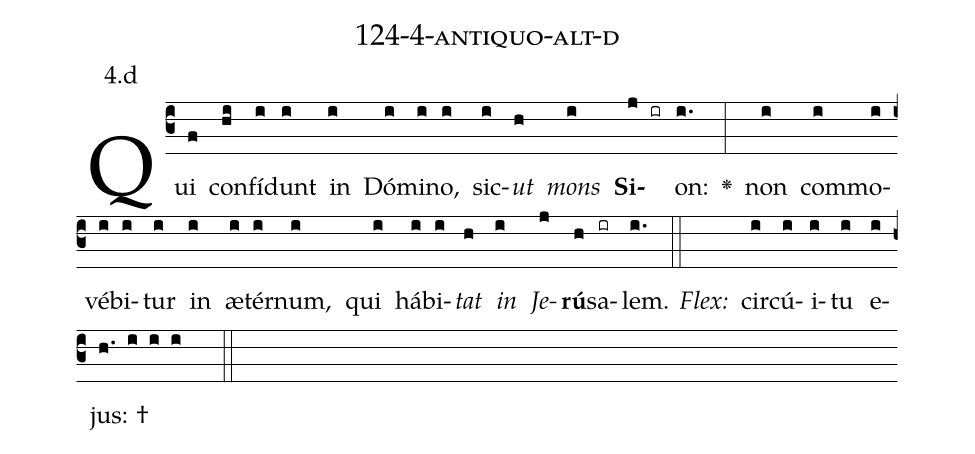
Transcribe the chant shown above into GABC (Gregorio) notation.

name: 124-4-antiquo-alt-d;
annotation: 4.d;
%%
(c3)Qui(f) con(hi)fí(i)dunt(i) in(i) Dó(i)mi(i)no,(i) sic(i)<i>ut</i>(h) <i>mons</i>(i) <b>Si</b>(j ir)on:(i.) <v>\greheightstar</v>(:) non(i) com(i)mo(i)vé(i)bi(i)tur(i) in(i) æ(i)tér(i)num,(i) qui(i) há(i)bi(i)<i>tat</i>(h) <i>in</i>(i) <i>Je</i>(j)<b>rú</b>(h)sa(ir)lem.(i.) (::)
<i>Flex:</i>()  cir(i)cú(i)i(i)tu(i) e(i)jus: †(h. i i i  ::)

%E(i) u(h) o(i) u(j) a(h) e.(i.) (::)
